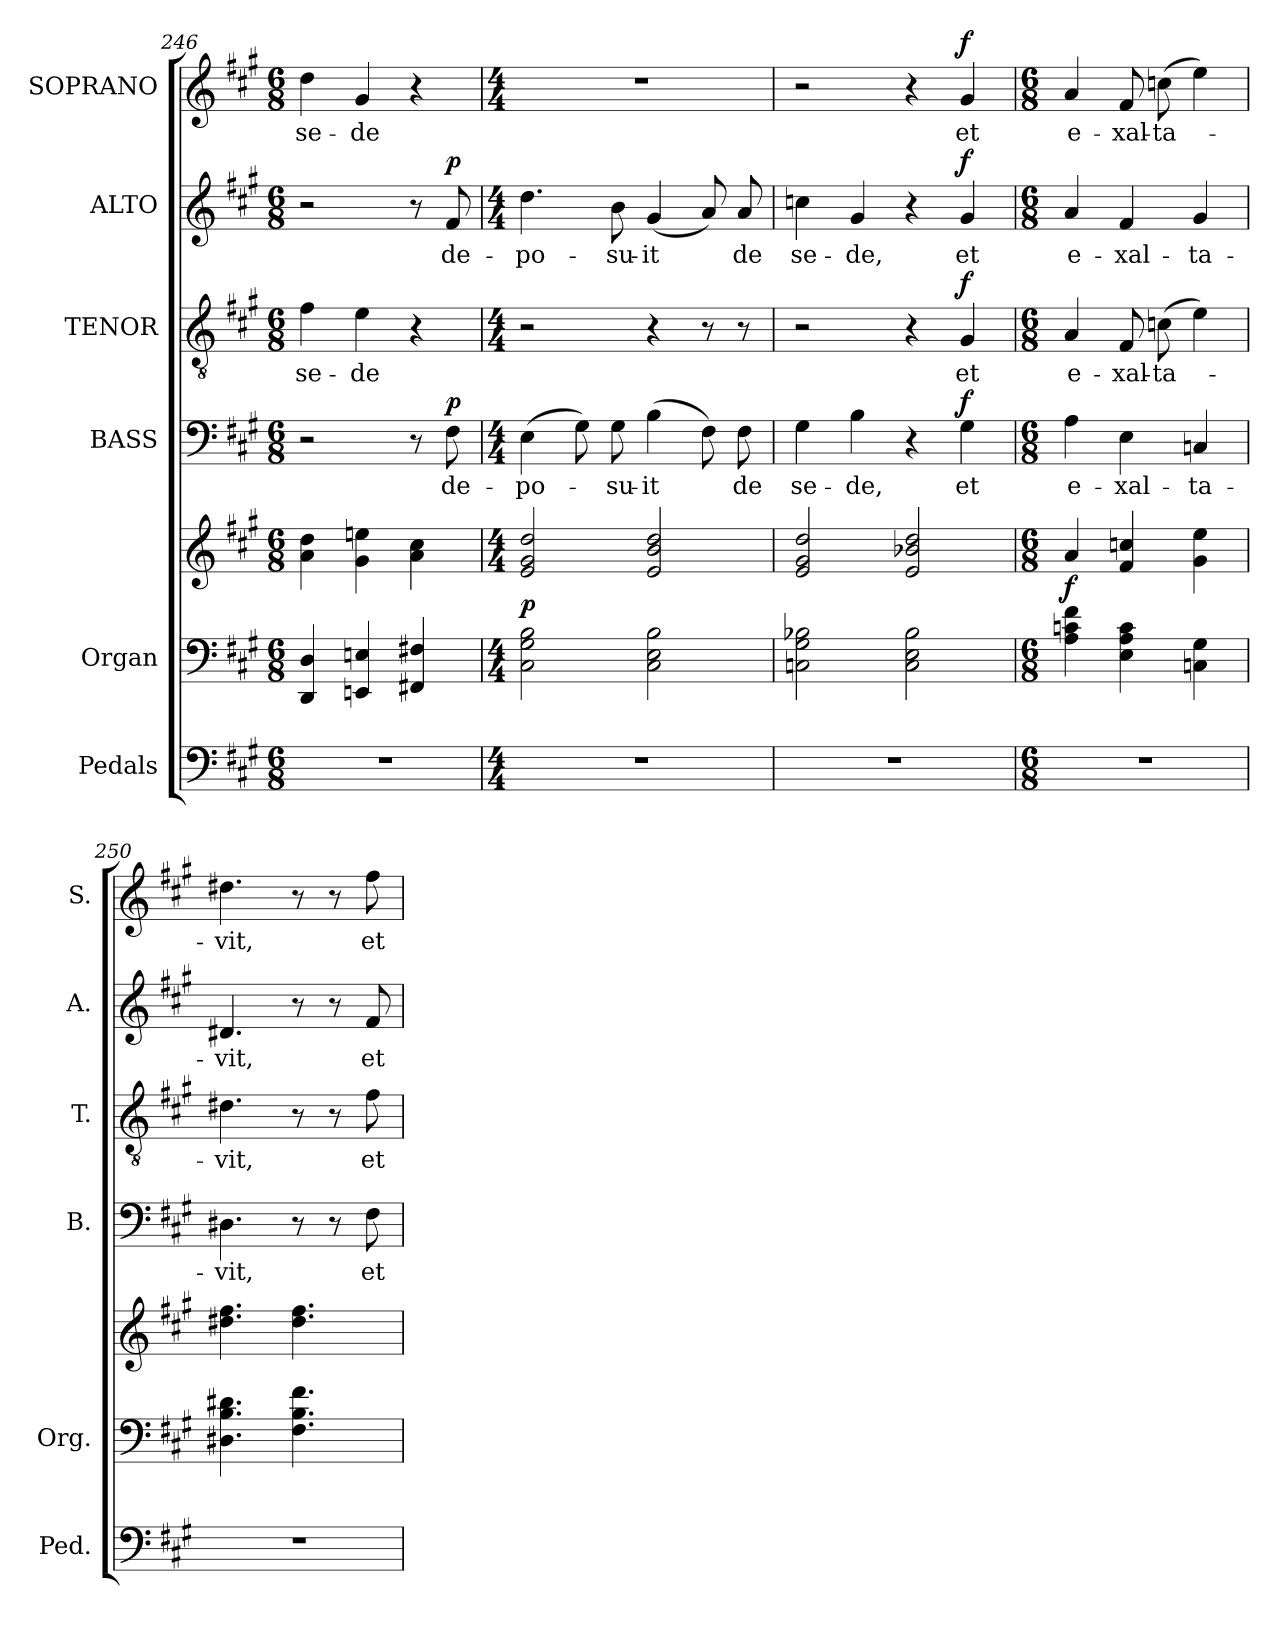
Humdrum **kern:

**kern	**kern	**kern	**dynam	**kern	**text	**dynam	**kern	**text	**dynam	**kern	**text	**dynam	**kern	**text	**dynam
*part6	*part5	*part5	*part5	*part4	*part4	*part4	*part3	*part3	*part3	*part2	*part2	*part2	*part1	*part1	*part1
*staff7	*staff6	*staff5	*staff5/6	*staff4	*staff4	*staff4	*staff3	*staff3	*staff3	*staff2	*staff2	*staff2	*staff1	*staff1	*staff1
*I"Pedals	*I"Organ	*	*	*I"BASS	*	*	*I"TENOR	*	*	*I"ALTO	*	*	*I"SOPRANO	*	*
*I'Ped.	*I'Org.	*	*	*I'B.	*	*	*I'T.	*	*	*I'A.	*	*	*I'S.	*	*
*clefF4	*clefF4	*clefG2	*	*clefF4	*	*	*clefGv2	*	*	*clefG2	*	*	*clefG2	*	*
*	*	*	*	*	*	*	*ITrd7c12	*	*	*	*	*	*	*	*
*k[f#c#g#]	*k[f#c#g#]	*k[f#c#g#]	*	*k[f#c#g#]	*	*	*k[f#c#g#]	*	*	*k[f#c#g#]	*	*	*k[f#c#g#]	*	*
*A:	*A:	*A:	*	*A:	*	*	*A:	*	*	*A:	*	*	*A:	*	*
*M6/8	*M6/8	*M6/8	*	*M6/8	*	*	*M6/8	*	*	*M6/8	*	*	*M6/8	*	*
=246	=246	=246	=246	=246	=246	=246	=246	=246	=246	=246	=246	=246	=246	=246	=246
!LO:N:vis=1	!	!	!	!	!	!	!	!	!	!	!	!	!	!	!
!	!	!	!	!	!	!	!	!LO:LY:b:color=#000000	!	!	!	!	!	!	!
!	!	!	!	!	!	!	!	!	!	!	!	!	!	!LO:LY:b:color=#000000	!
*	*	*^	*	*	*	*	*	*	*	*	*	*	*^	*	*
2.r	4DDi/ 4Di	4ai\ 4ddi	2ryy	.	2r	.	.	4F#i\	se-	.	2r	.	.	4ddi\	2ryy	se-	.
!	!	!	!	!	!	!	!	!	!LO:LY:b:color=#000000	!	!	!	!	!	!	!	!
!	!	!	!	!	!	!	!	!	!	!	!	!	!	!	!	!LO:LY:b:color=#000000	!
.	4EEni/ 4Eni	4g#i\ 4eeni	.	.	.	.	.	4Ei\	-de	.	.	.	.	4g#i/	.	-de	.
.	4FF#Xi/ 4F#Xi	4ai\ 4cc#i	8ryy	.	8r	.	.	4r	.	.	8r	.	.	4r	8ryy	.	.
!	!	!	!	!	!	!LO:LY:b:color=#000000	!	!	!	!	!	!	!	!	!	!	!
*	*	*MM80	*	*	*	*	*	*	*	*	*	*	*	*MM80	*	*	*
!	!	!	!	!	!	!	!	!	!	!	!	!LO:LY:b:color=#000000	!	!	!	!	!
.	.	.	8ryy	.	8F#i\	de-	p	.	.	.	8f#i/	de-	p	.	8ryy	.	.
*	*	*v	*v	*	*	*	*	*	*	*	*	*	*	*v	*v	*	*
=247	=247	=247	=247	=247	=247	=247	=247	=247	=247	=247	=247	=247	=247	=247	=247
*M4/4	*M4/4	*M4/4	*	*M4/4	*	*	*M4/4	*	*	*M4/4	*	*	*M4/4	*	*
*	*	*^	*	*	*	*	*	*	*	*	*	*	*^	*	*
!	!	!	!	!	!	!LO:LY:b:color=#000000	!	!	!	!	!	!	!	!	!	!	!
*	*	*v	*v	*	*	*	*	*	*	*	*	*	*	*v	*v	*	*
*	*	*^	*	*	*	*	*	*	*	*	*	*	*^	*	*
!	!	!	!	!	!	!	!	!	!	!	!	!LO:LY:b:color=#000000	!	!	!	!	!
*	*	*v	*v	*	*	*	*	*	*	*	*	*	*	*v	*v	*	*
1r	2C#i\ 2G#i 2Bi	2ei/ 2g#i 2ddi	p	(4Ei\	-po-	.	2r	.	.	4.ddi\	-po-	.	1r	.	.
.	.	.	.	8G#i\)	.	.	.	.	.	.	.	.	.	.	.
!	!	!	!	!	!LO:LY:b:color=#000000	!	!	!	!	!	!	!	!	!	!
!	!	!	!	!	!	!	!	!	!	!	!LO:LY:b:color=#000000	!	!	!	!
.	.	.	.	8G#i\	-su-	.	.	.	.	8bi\	-su-	.	.	.	.
!	!	!	!	!	!LO:LY:b:color=#000000	!	!	!	!	!	!	!	!	!	!
!	!	!	!	!	!	!	!	!	!	!	!LO:LY:b:color=#000000	!	!	!	!
.	2C#i\ 2Ei 2Bi	2ei/ 2bi 2ddi	.	(4Bi\	-it	.	4r	.	.	(4g#i/	-it	.	.	.	.
.	.	.	.	8F#i\)	.	.	8r	.	.	8ai/)	.	.	.	.	.
!	!	!	!	!	!LO:LY:b:color=#000000	!	!	!	!	!	!	!	!	!	!
!	!	!	!	!	!	!	!	!	!	!	!LO:LY:b:color=#000000	!	!	!	!
.	.	.	.	8F#i\	de	.	8r	.	.	8ai/	de	.	.	.	.
=248	=248	=248	=248	=248	=248	=248	=248	=248	=248	=248	=248	=248	=248	=248	=248
!	!	!	!	!	!LO:LY:b:color=#000000	!	!	!	!	!	!	!	!	!	!
!	!	!	!	!	!	!	!	!	!	!	!LO:LY:b:color=#000000	!	!	!	!
1r	2Cni\ 2G#i 2B-Xi	2ei/ 2g#i 2ddi	.	4G#i\	se-	.	2r	.	.	4ccni\	se-	.	2r	.	.
!	!	!	!	!	!LO:LY:b:color=#000000	!	!	!	!	!	!	!	!	!	!
!	!	!	!	!	!	!	!	!	!	!	!LO:LY:b:color=#000000	!	!	!	!
.	.	.	.	4Bi\	-de,	.	.	.	.	4g#i/	-de,	.	.	.	.
.	2Ci\ 2Ei 2B-i	2ei/ 2b-Xi 2ddi	.	4r	.	.	4r	.	.	4r	.	.	4r	.	.
!	!	!	!	!	!LO:LY:b:color=#000000	!	!	!	!	!	!	!	!	!	!
!	!	!	!	!	!	!	!	!LO:LY:b:color=#000000	!	!	!	!	!	!	!
!	!	!	!	!	!	!	!	!	!	!	!LO:LY:b:color=#000000	!	!	!	!
!	!	!	!	!	!	!	!	!	!	!	!	!	!	!LO:LY:b:color=#000000	!
.	.	.	.	4G#i\	et	f	4GG#i/	et	f	4g#i/	et	f	4g#i/	et	f
=249	=249	=249	=249	=249	=249	=249	=249	=249	=249	=249	=249	=249	=249	=249	=249
*M6/8	*M6/8	*M6/8	*	*M6/8	*	*	*M6/8	*	*	*M6/8	*	*	*M6/8	*	*
!LO:N:vis=1	!	!	!	!	!	!	!	!	!	!	!	!	!	!	!
!	!	!	!	!	!LO:LY:b:color=#000000	!	!	!	!	!	!	!	!	!	!
!	!	!	!	!	!	!	!	!LO:LY:b:color=#000000	!	!	!	!	!	!	!
!	!	!	!	!	!	!	!	!	!	!	!LO:LY:b:color=#000000	!	!	!	!
!	!	!	!	!	!	!	!	!	!	!	!	!	!	!LO:LY:b:color=#000000	!
2.r	4Ai\ 4cni 4f#i	4ai/	f	4Ai\	e-	.	4AAi/	e-	.	4ai/	e-	.	4ai/	e-	.
!	!	!	!	!	!LO:LY:b:color=#000000	!	!	!	!	!	!	!	!	!	!
!	!	!	!	!	!	!	!	!LO:LY:b:color=#000000	!	!	!	!	!	!	!
!	!	!	!	!	!	!	!	!	!	!	!LO:LY:b:color=#000000	!	!	!	!
!	!	!	!	!	!	!	!	!	!	!	!	!	!	!LO:LY:b:color=#000000	!
.	4Ei\ 4Ai 4ci	4f#i/ 4ccni	.	4Ei\	-xal-	.	8FF#i/	-xal-	.	4f#i/	-xal-	.	8f#i/	-xal-	.
!	!	!	!	!	!	!	!	!LO:LY:b:color=#000000	!	!	!	!	!	!	!
!	!	!	!	!	!	!	!	!	!	!	!	!	!	!LO:LY:b:color=#000000	!
.	.	.	.	.	.	.	(8Cni\	-ta-	.	.	.	.	(8ccni\	-ta-	.
!	!	!	!	!	!LO:LY:b:color=#000000	!	!	!	!	!	!	!	!	!	!
!	!	!	!	!	!	!	!	!	!	!	!LO:LY:b:color=#000000	!	!	!	!
.	4Cni\ 4G#i	4g#i\ 4eei	.	4Cni/	-ta-	.	4Ei\)	.	.	4g#i/	-ta-	.	4eei\)	.	.
!!LO:LB:g=z
=250	=250	=250	=250	=250	=250	=250	=250	=250	=250	=250	=250	=250	=250	=250	=250
!LO:N:vis=1	!	!	!	!	!	!	!	!	!	!	!	!	!	!	!
!	!	!	!	!	!LO:LY:b:color=#000000	!	!	!	!	!	!	!	!	!	!
!	!	!	!	!	!	!	!	!LO:LY:b:color=#000000	!	!	!	!	!	!	!
!	!	!	!	!	!	!	!	!	!	!	!LO:LY:b:color=#000000	!	!	!	!
!	!	!	!	!	!	!	!	!	!	!	!	!	!	!LO:LY:b:color=#000000	!
2.r	4.D#Xi\ 4.Bi 4.d#Xi	4.dd#Xi\ 4.ff#i	.	4.D#Xi\	-vit,	.	4.D#Xi\	-vit,	.	4.d#Xi/	-vit,	.	4.dd#Xi\	-vit,	.
.	4.F#i\ 4.Bi 4.f#i	4.dd#i\ 4.ff#i	.	8r	.	.	8r	.	.	8r	.	.	8r	.	.
.	.	.	.	8r	.	.	8r	.	.	8r	.	.	8r	.	.
!	!	!	!	!	!LO:LY:b:color=#000000	!	!	!	!	!	!	!	!	!	!
!	!	!	!	!	!	!	!	!LO:LY:b:color=#000000	!	!	!	!	!	!	!
!	!	!	!	!	!	!	!	!	!	!	!LO:LY:b:color=#000000	!	!	!	!
!	!	!	!	!	!	!	!	!	!	!	!	!	!	!LO:LY:b:color=#000000	!
.	.	.	.	8F#i\	et	.	8F#i\	et	.	8f#i/	et	.	8ff#i\	et	.
=	=	=	=	=	=	=	=	=	=	=	=	=	=	=	=
*-	*-	*-	*-	*-	*-	*-	*-	*-	*-	*-	*-	*-	*-	*-	*-
